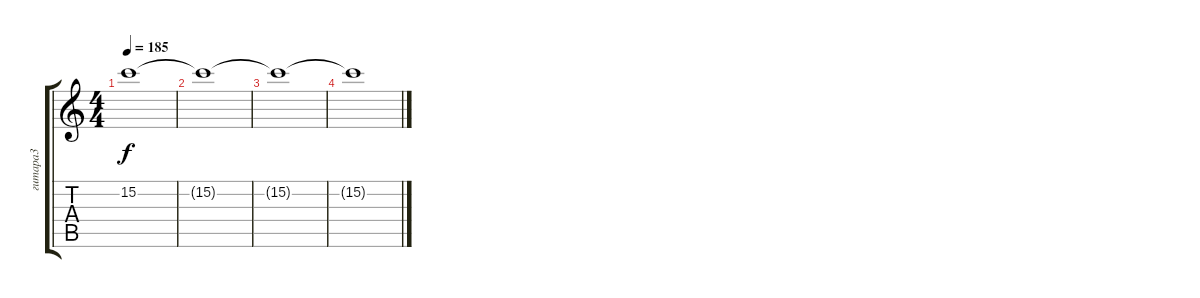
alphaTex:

\track ("гитара3" "гитара3") {instrument acousticguitarnylon}
\staff {score tabs}
\tuning (D4 A3 F3 C3 G2 C2) {hide}
\ts (4 4)
\tempo 185
\clef g2
\ks c
15.2{t}.1{dy f} |
15.2{t}.1 |
15.2{t}.1 |
15.2{t}.1
